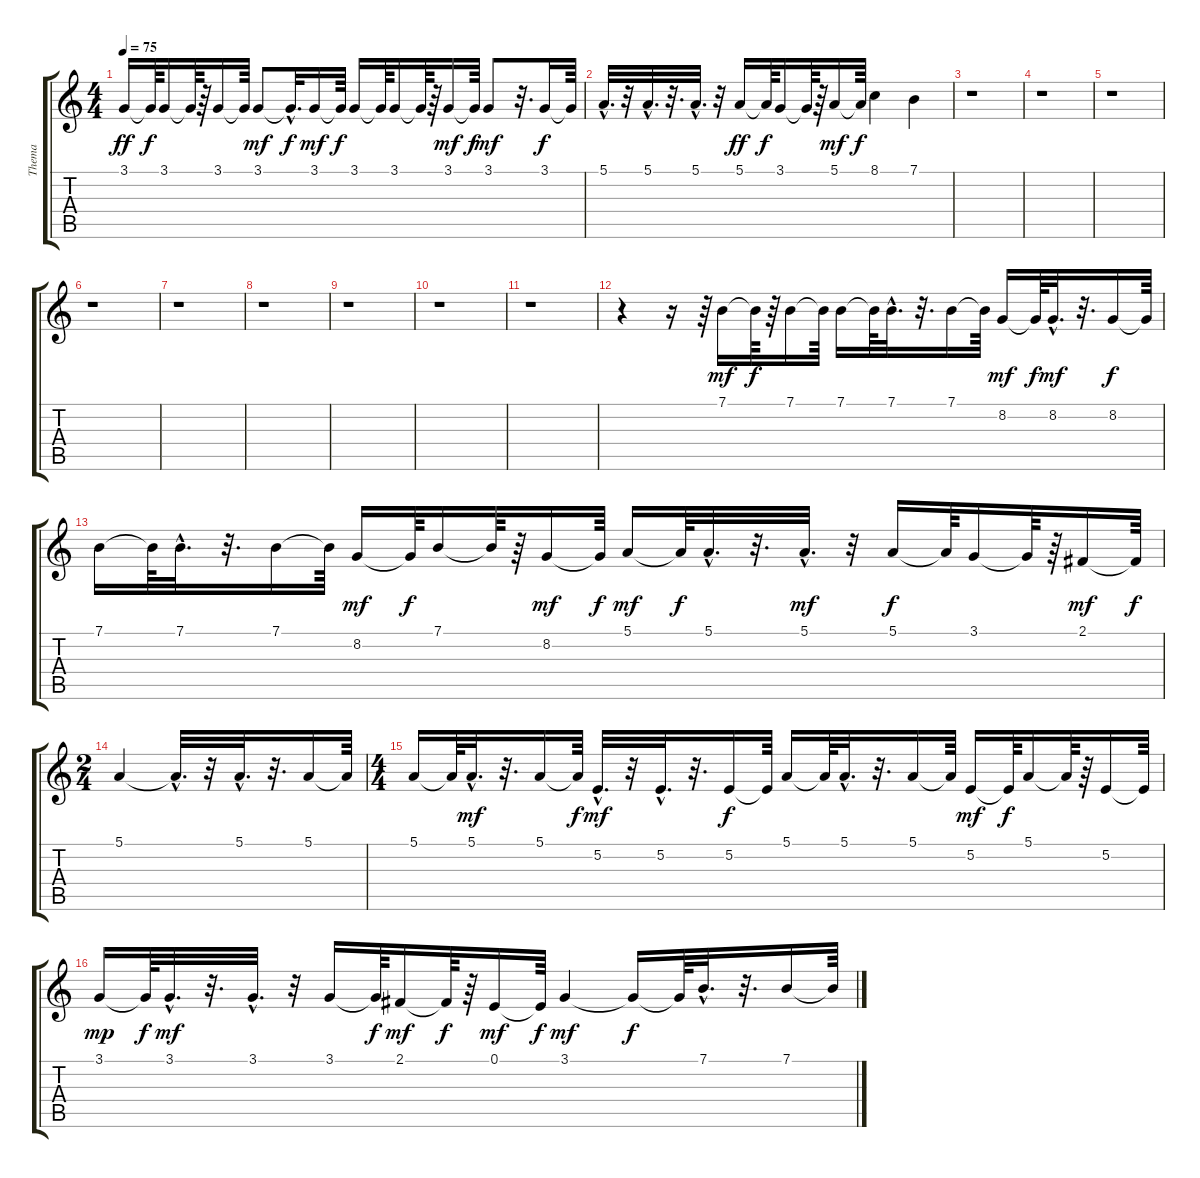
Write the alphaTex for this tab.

\track ("Thema" "Thema") {instrument marimba}
\staff {score tabs}
\tuning (E4 B3 G3 D3 A2 E2) {hide}
\ts (4 4)
\tempo 75
\clef g2
\ks c
3.1.16{dy ff} 3.1{t}.64{dy f} 3.1.16 3.1{t}.64 r.64 3.1.16 3.1{t}.64 3.1.8{dy mf} 3.1{hac t}.32{d dy f} 3.1.16{dy mf} 3.1{t}.64{dy f} 3.1.16 3.1{t}.64 3.1.16 3.1{t}.64 r.64 3.1.16{dy mf} 3.1{t}.64{dy f} 3.1.8{dy mf} r.32{d} 3.1.16{dy f} 3.1{t}.64 |
5.1{hac}.32{d} r.32 5.1{hac}.32{d} r.32{d} 5.1{hac}.32{d} r.32 5.1.16{dy ff} 5.1{t}.64{dy f} 3.1.16 3.1{t}.64 r.64 5.1.16{dy mf} 5.1{t}.64{dy f} 8.1.4 7.1.4 |
r.1 |
r.1 |
r.1 |
r.1 |
r.1 |
r.1 |
r.1 |
r.1 |
r.1 |
r.4 r.16 r.64 7.1.16{dy mf} 7.1{t}.64{dy f} r.64 7.1.16 7.1{t}.64 7.1.16 7.1{t}.64 7.1{hac}.32{d} r.32{d} 7.1.16 7.1{t}.64 8.2.16{dy mf} 8.2{t}.64{dy f} 8.2{hac}.32{d dy mf} r.32{d} 8.2.16{dy f} 8.2{t}.64 |
7.1.16 7.1{t}.64 7.1{hac}.32{d} r.32{d} 7.1.16 7.1{t}.64 8.2.16{dy mf} 8.2{t}.64{dy f} 7.1.16 7.1{t}.64 r.64 8.2.16{dy mf} 8.2{t}.64{dy f} 5.1.16{dy mf} 5.1{t}.64{dy f} 5.1{hac}.32{d} r.32{d} 5.1{hac}.32{d dy mf} r.32 5.1.16{dy f} 5.1{t}.64 3.1.16 3.1{t}.64 r.64 2.1.16{dy mf} 2.1{t}.64{dy f} |
\ts (2 4)
5.1.4 5.1{hac t}.32{d} r.32 5.1{hac}.32{d} r.32{d} 5.1.16 5.1{t}.64 |
\ts (4 4)
5.1.16 5.1{t}.64 5.1{hac}.32{d dy mf} r.32{d} 5.1.16 5.1{t}.64{dy f} 5.2{hac}.32{d dy mf} r.32 5.2{hac}.32{d} r.32{d} 5.2.16{dy f} 5.2{t}.64 5.1.16 5.1{t}.64 5.1{hac}.32{d} r.32{d} 5.1.16 5.1{t}.64 5.2.16{dy mf} 5.2{t}.64{dy f} 5.1.16 5.1{t}.64 r.64 5.2.16 5.2{t}.64 |
3.1.16{dy mp} 3.1{t}.64{dy f} 3.1{hac}.32{d dy mf} r.32{d} 3.1{hac}.32{d} r.32 3.1.16 3.1{t}.64{dy f} 2.1.16{dy mf} 2.1{t}.64{dy f} r.64 0.1.16{dy mf} 0.1{t}.64{dy f} 3.1.4{dy mf} 3.1{t}.16{dy f} 3.1{t}.64 7.1{hac}.32{d} r.32{d} 7.1.16 7.1{t}.64
